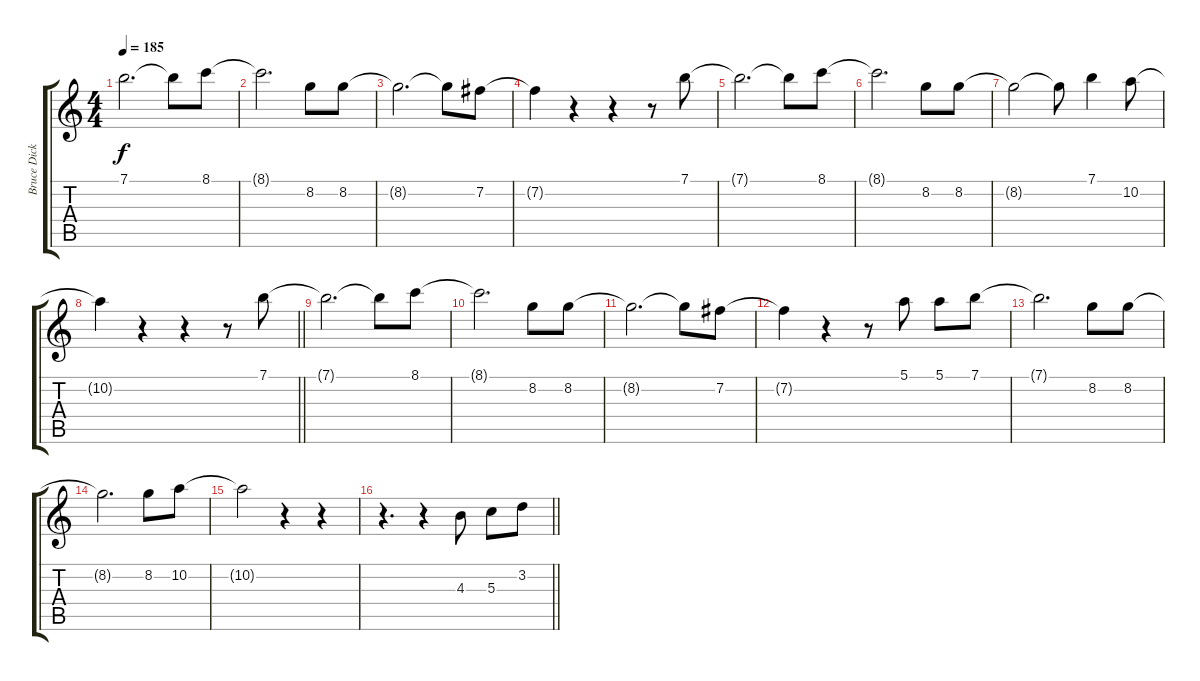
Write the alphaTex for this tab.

\track ("Bruce Dickinson" "Bruce Dick") {instrument electricguitarclean}
\staff {score tabs}
\tuning (E4 B3 G3 D3 A2 E2) {hide}
\ts (4 4)
\tempo 185
\clef g2
\ks c
7.1{t}.2{d dy f} 7.1{t}.8 8.1.8 |
8.1{t}.2{d} 8.2.8 8.2.8 |
8.2{t}.2{d} 8.2{t}.8 7.2.8 |
7.2{t}.4 r.4 r.4 r.8 7.1.8 |
7.1{t}.2{d} 7.1{t}.8 8.1.8 |
8.1{t}.2{d} 8.2.8 8.2.8 |
8.2{t}.2 8.2{t}.8 7.1.4 10.2.8 |
\barLineRight lightlight
10.2{t}.4 r.4 r.4 r.8 7.1.8 |
7.1{t}.2{d} 7.1{t}.8 8.1.8 |
8.1{t}.2{d} 8.2.8 8.2.8 |
8.2{t}.2{d} 8.2{t}.8 7.2.8 |
7.2{t}.4 r.4 r.8 5.1.8 5.1.8 7.1.8 |
7.1{t}.2{d} 8.2.8 8.2.8 |
8.2{t}.2{d} 8.2.8 10.2.8 |
10.2{t}.2 r.4 r.4 |
\barLineRight lightlight
r.4{d} r.4 4.3.8 5.3.8 3.2.8
